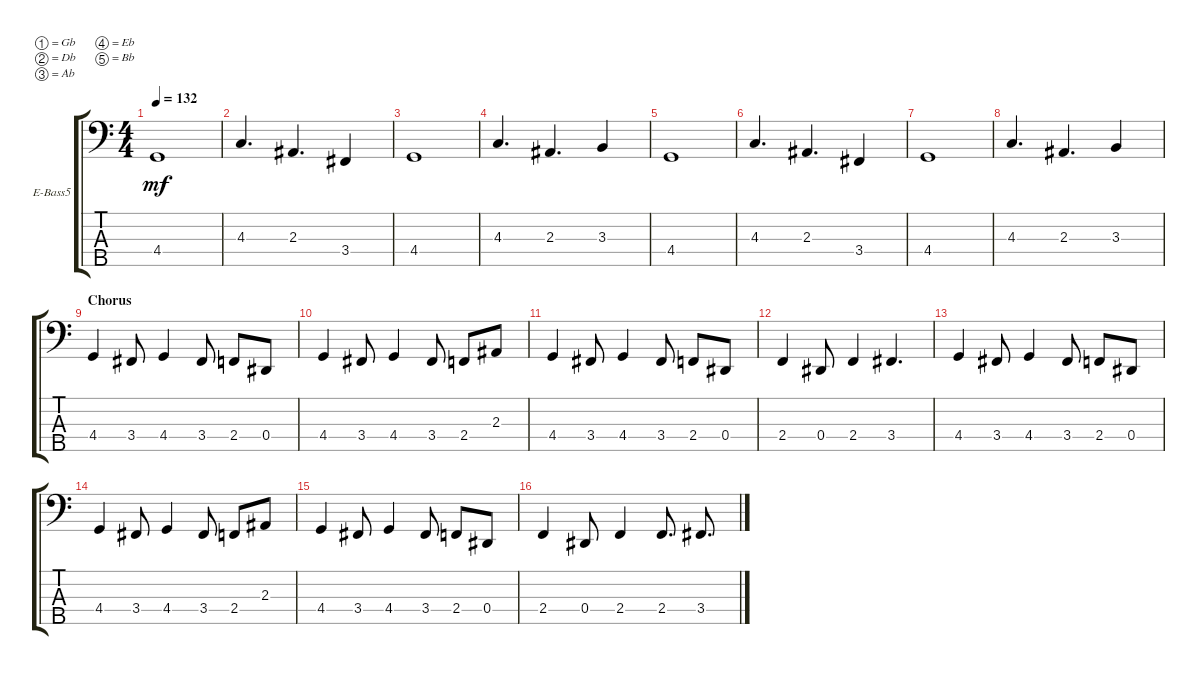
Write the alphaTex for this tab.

\defaultSystemsLayout 4
\bracketExtendMode groupsimilarinstruments
\firstSystemTrackNameOrientation horizontal
\otherSystemsTrackNameOrientation horizontal
\track ("Electric Bass" "E-Bass5") {instrument electricbassfinger}
\staff {score tabs}
\tuning (Gb2 Db2 Ab1 Eb1 Bb0)
\ts (4 4)
\tempo 132
\clef f4
\scale
0.333333
\ks c
4.4.1{dy mf} |
\scale
0.333333 4.3.4{d} 2.3.4{d} 3.4.4 |
\scale
0.333333 4.4.1 |
\scale
0.333333 4.3.4{d} 2.3.4{d} 3.3.4 |
\scale
0.333333 4.4.1 |
\scale
0.333333 4.3.4{d} 2.3.4{d} 3.4.4 |
\scale
0.333333 4.4.1 |
\scale
0.333333 4.3.4{d} 2.3.4{d} 3.3.4 |
\section ("" "Chorus")
\scale
0.333333 4.4.4 3.4.8 4.4.4 3.4.8 2.4.8 0.4.8 |
\scale
0.333333 4.4.4 3.4.8 4.4.4 3.4.8 2.4.8 2.3.8 |
\scale
0.333333 4.4.4 3.4.8 4.4.4 3.4.8 2.4.8 0.4.8 |
\scale
0.333333 2.4.4 0.4.8 2.4.4 3.4.4{d} |
\scale
0.333333 4.4.4 3.4.8 4.4.4 3.4.8 2.4.8 0.4.8 |
\scale
0.333333 4.4.4 3.4.8 4.4.4 3.4.8 2.4.8 2.3.8 |
\scale
0.333333 4.4.4 3.4.8 4.4.4 3.4.8 2.4.8 0.4.8 |
\scale
0.333333 2.4.4 0.4.8 2.4.4 2.4.8{d} 3.4.8{d}
